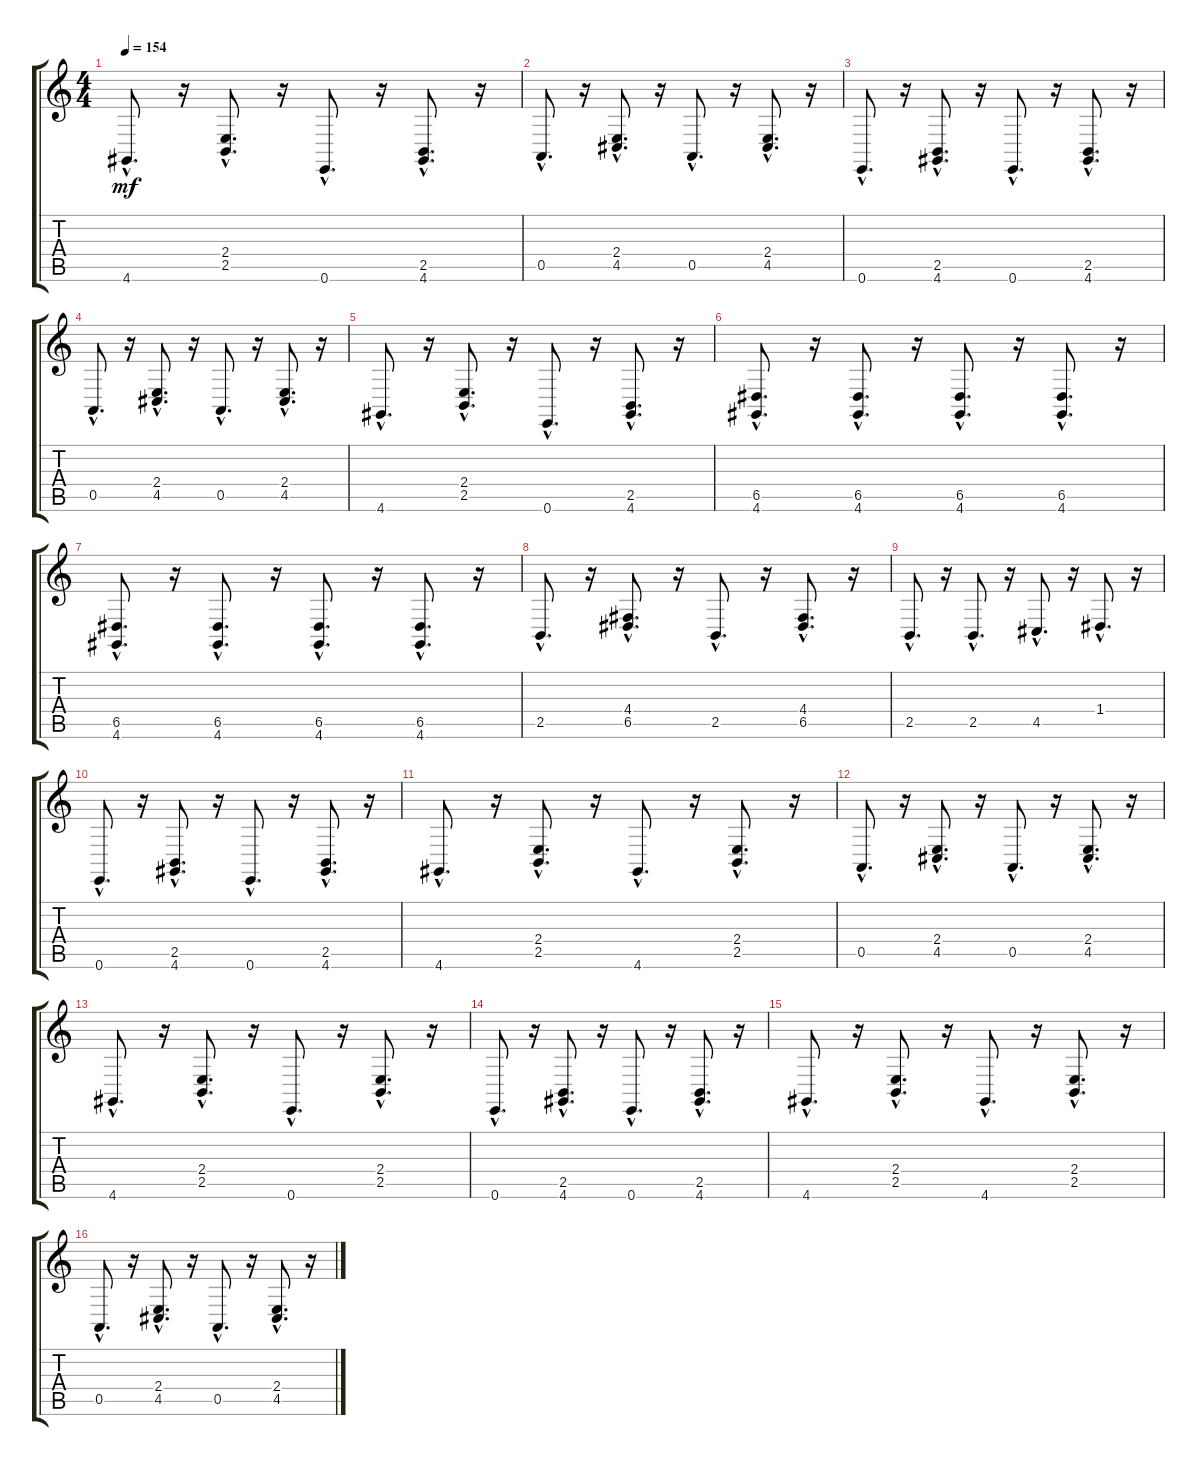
\track "" {instrument acousticgrandpiano}
\staff {score tabs}
\tuning (E4 B3 G3 D3 A2 E2) {hide}
\ts (4 4)
\tempo 154
\clef g2
\ks c
4.6{hac}.8{d dy mf} r.16 (2.4{hac} 2.5{hac}).8{d} r.16 0.6{hac}.8{d} r.16 (2.5{hac} 4.6{hac}).8{d} r.16 |
0.5{hac}.8{d} r.16 (2.4{hac} 4.5{hac}).8{d} r.16 0.5{hac}.8{d} r.16 (2.4{hac} 4.5{hac}).8{d} r.16 |
0.6{hac}.8{d} r.16 (2.5{hac} 4.6{hac}).8{d} r.16 0.6{hac}.8{d} r.16 (2.5{hac} 4.6{hac}).8{d} r.16 |
0.5{hac}.8{d} r.16 (2.4{hac} 4.5{hac}).8{d} r.16 0.5{hac}.8{d} r.16 (2.4{hac} 4.5{hac}).8{d} r.16 |
4.6{hac}.8{d} r.16 (2.4{hac} 2.5{hac}).8{d} r.16 0.6{hac}.8{d} r.16 (2.5{hac} 4.6{hac}).8{d} r.16 |
(6.5{hac} 4.6{hac}).8{d} r.16 (6.5{hac} 4.6{hac}).8{d} r.16 (6.5{hac} 4.6{hac}).8{d} r.16 (6.5{hac} 4.6{hac}).8{d} r.16 |
(6.5{hac} 4.6{hac}).8{d} r.16 (6.5{hac} 4.6{hac}).8{d} r.16 (6.5{hac} 4.6{hac}).8{d} r.16 (6.5{hac} 4.6{hac}).8{d} r.16 |
2.5{hac}.8{d} r.16 (4.4{hac} 6.5{hac}).8{d} r.16 2.5{hac}.8{d} r.16 (4.4{hac} 6.5{hac}).8{d} r.16 |
2.5{hac}.8{d} r.16 2.5{hac}.8{d} r.16 4.5{hac}.8{d} r.16 1.4{hac}.8{d} r.16 |
0.6{hac}.8{d} r.16 (2.5{hac} 4.6{hac}).8{d} r.16 0.6{hac}.8{d} r.16 (2.5{hac} 4.6{hac}).8{d} r.16 |
4.6{hac}.8{d} r.16 (2.4{hac} 2.5{hac}).8{d} r.16 4.6{hac}.8{d} r.16 (2.4{hac} 2.5{hac}).8{d} r.16 |
0.5{hac}.8{d} r.16 (2.4{hac} 4.5{hac}).8{d} r.16 0.5{hac}.8{d} r.16 (2.4{hac} 4.5{hac}).8{d} r.16 |
4.6{hac}.8{d} r.16 (2.4{hac} 2.5{hac}).8{d} r.16 0.6{hac}.8{d} r.16 (2.4{hac} 2.5{hac}).8{d} r.16 |
0.6{hac}.8{d} r.16 (2.5{hac} 4.6{hac}).8{d} r.16 0.6{hac}.8{d} r.16 (2.5{hac} 4.6{hac}).8{d} r.16 |
4.6{hac}.8{d} r.16 (2.4{hac} 2.5{hac}).8{d} r.16 4.6{hac}.8{d} r.16 (2.4{hac} 2.5{hac}).8{d} r.16 |
0.5{hac}.8{d} r.16 (2.4{hac} 4.5{hac}).8{d} r.16 0.5{hac}.8{d} r.16 (2.4{hac} 4.5{hac}).8{d} r.16
